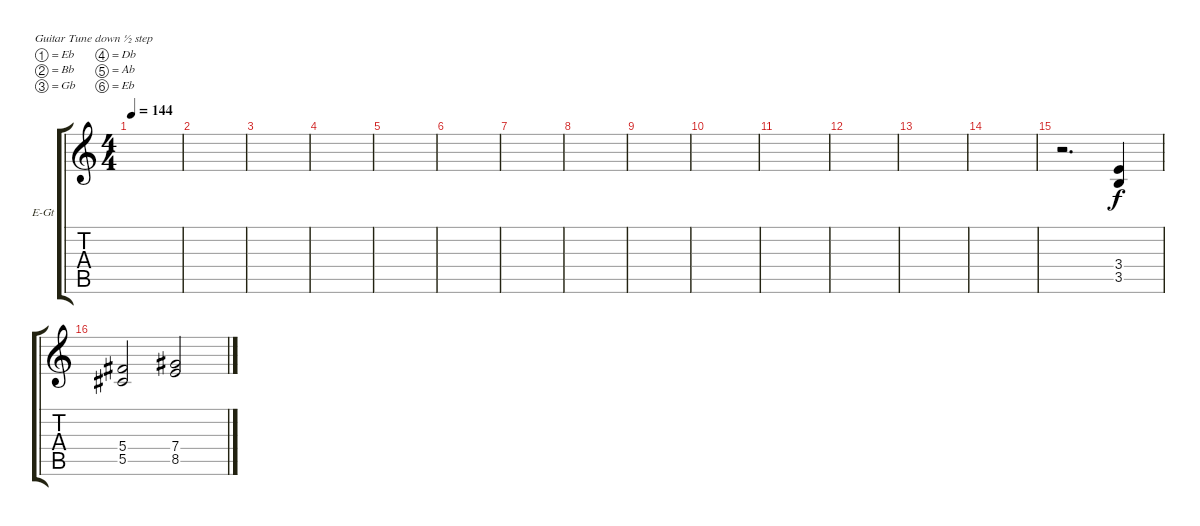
\bracketExtendMode groupsimilarinstruments
\firstSystemTrackNameOrientation horizontal
\otherSystemsTrackNameOrientation horizontal
\track ("Guitar 2" "E-Gt") {instrument distortionguitar}
\staff {score tabs}
\tuning (Eb4 Bb3 Gb3 Db3 Ab2 Eb2)
\ts (4 4)
\tempo 144
\clef g2
\ks c
|
|
|
|
|
|
|
|
|
|
|
|
|
|
r.2{d} (3.5 3.4).4 |
(5.4 5.5).2 (8.5 7.4).2
